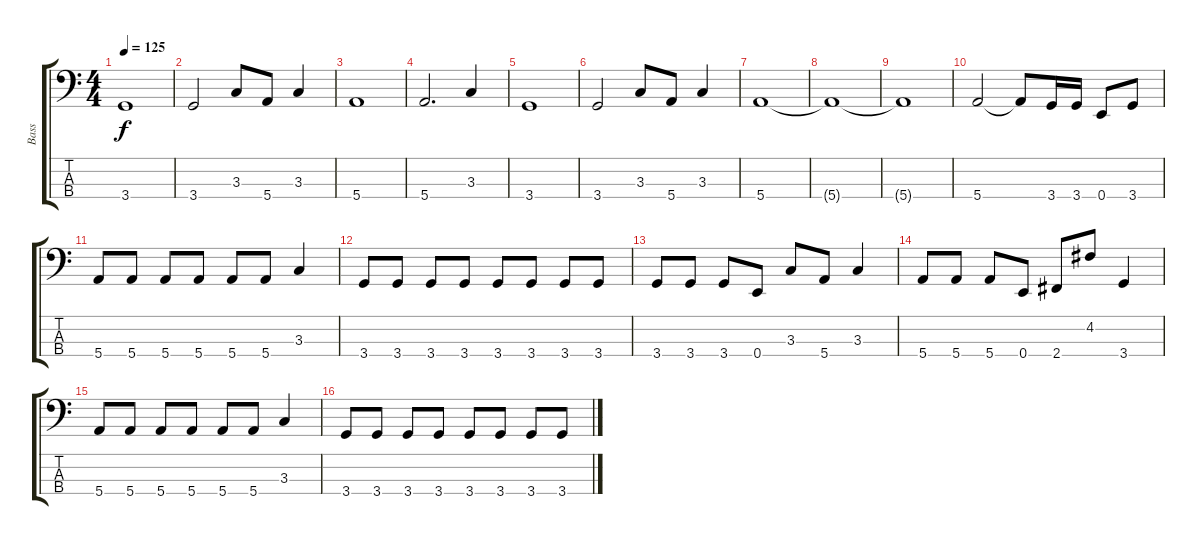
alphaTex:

\track ("Bass" "Bass") {instrument electricbasspick}
\staff {score tabs}
\tuning (G2 D2 A1 E1) {hide}
\ts (4 4)
\tempo 125
\clef f4
\ks c
3.4.1{dy f} |
3.4.2 3.3.8 5.4.8 3.3.4 |
5.4.1 |
5.4.2{d} 3.3.4 |
3.4.1 |
3.4.2 3.3.8 5.4.8 3.3.4 |
5.4.1 |
5.4{t}.1 |
5.4{t}.1 |
5.4.2 5.4{t}.8 3.4.16 3.4.16 0.4.8 3.4.8 |
5.4.8 5.4.8 5.4.8 5.4.8 5.4.8 5.4.8 3.3.4 |
3.4.8 3.4.8 3.4.8 3.4.8 3.4.8 3.4.8 3.4.8 3.4.8 |
3.4.8 3.4.8 3.4.8 0.4.8 3.3.8 5.4.8 3.3.4 |
5.4.8 5.4.8 5.4.8 0.4.8 2.4.8 4.2.8 3.4.4 |
5.4.8 5.4.8 5.4.8 5.4.8 5.4.8 5.4.8 3.3.4 |
3.4.8 3.4.8 3.4.8 3.4.8 3.4.8 3.4.8 3.4.8 3.4.8
